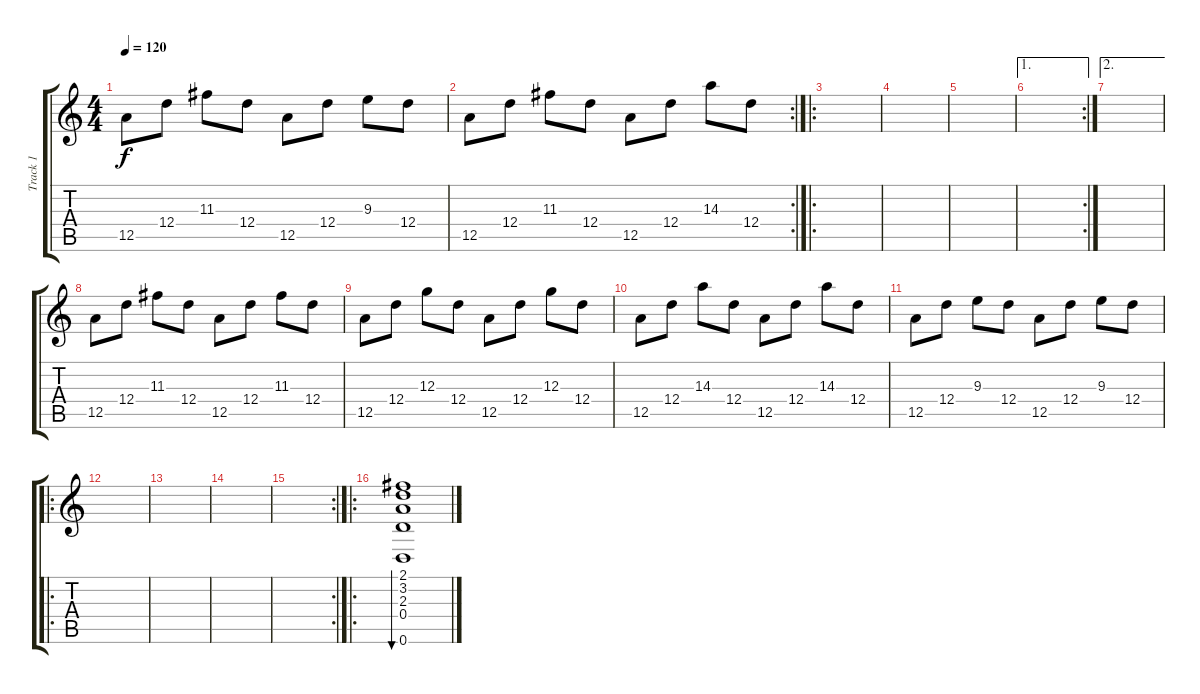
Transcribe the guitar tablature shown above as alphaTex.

\track ("Track 1" "Track 1") {instrument acousticguitarsteel}
\staff {score tabs}
\tuning (E4 B3 G3 D3 A2 D2) {hide}
\ts (4 4)
\tempo 120
\clef g2
\ks c
12.5.8{dy f} 12.4.8 11.3.8 12.4.8 12.5.8 12.4.8 9.3.8 12.4.8 |
\rc 2
12.5.8 12.4.8 11.3.8 12.4.8 12.5.8 12.4.8 14.3.8 12.4.8 |
\ro
|
|
|
\ae 1
\rc 2
|
\ae 2
|
12.5.8 12.4.8 11.3.8 12.4.8 12.5.8 12.4.8 11.3.8 12.4.8 |
12.5.8 12.4.8 12.3.8 12.4.8 12.5.8 12.4.8 12.3.8 12.4.8 |
12.5.8 12.4.8 14.3.8 12.4.8 12.5.8 12.4.8 14.3.8 12.4.8 |
12.5.8 12.4.8 9.3.8 12.4.8 12.5.8 12.4.8 9.3.8 12.4.8 |
\ro
|
|
|
\rc 2
|
\ro
(2.1 3.2 2.3 0.4 0.6).1{bu 60}
